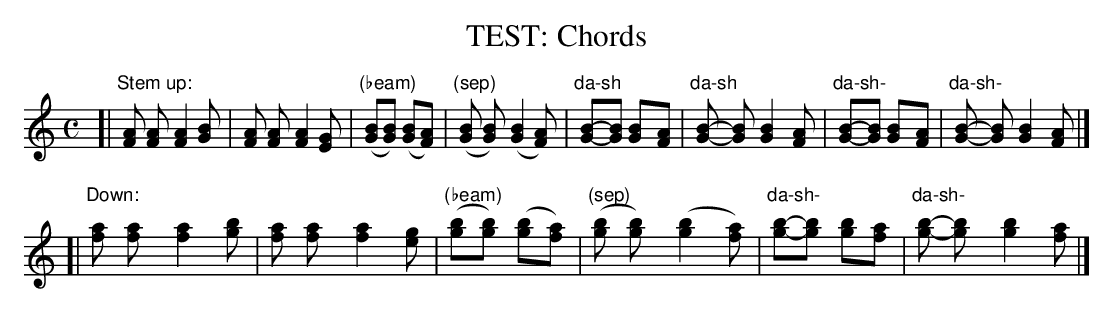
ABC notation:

X:1
T: TEST: Chords
M: C
L: 1/8
K: C
[| "Stem up:"[FA] [F2A] [F2A2] [GB] \
 | ""[AF] [A2F] [A2F2] [GE] \
 | "(beam)"([BG][BG]) ([BG][AF]) \
 | "(sep)"([BG] [B2G]) ([B2G2][AF]) \
 | "da-sh"[BG]-[BG] [BG]-[AF] \
 | "da-sh"[BG]- [B2G] [B2G2]- [AF] \
 | "da-sh-"[B-G-][BG] [B-G-][AF] \
 | "da-sh-"[B-G-] [B2G] [B2-G2-] [AF] \
 |]
[| "Down:"[fa] [f2a] [f2a2] [gb] \
 | ""[af] [a2f] [a2f2] [ge] \
 | "(beam)"([bg][bg]) ([bg][af]) \
 | "(sep)"([bg] [b2g]) ([b2g2][af]) \
 | "da-sh-"[b-g-][bg] [b-g-][af] \
 | "da-sh-"[b-g-] [b2g] [b2-g2-] [af] \
 |]
